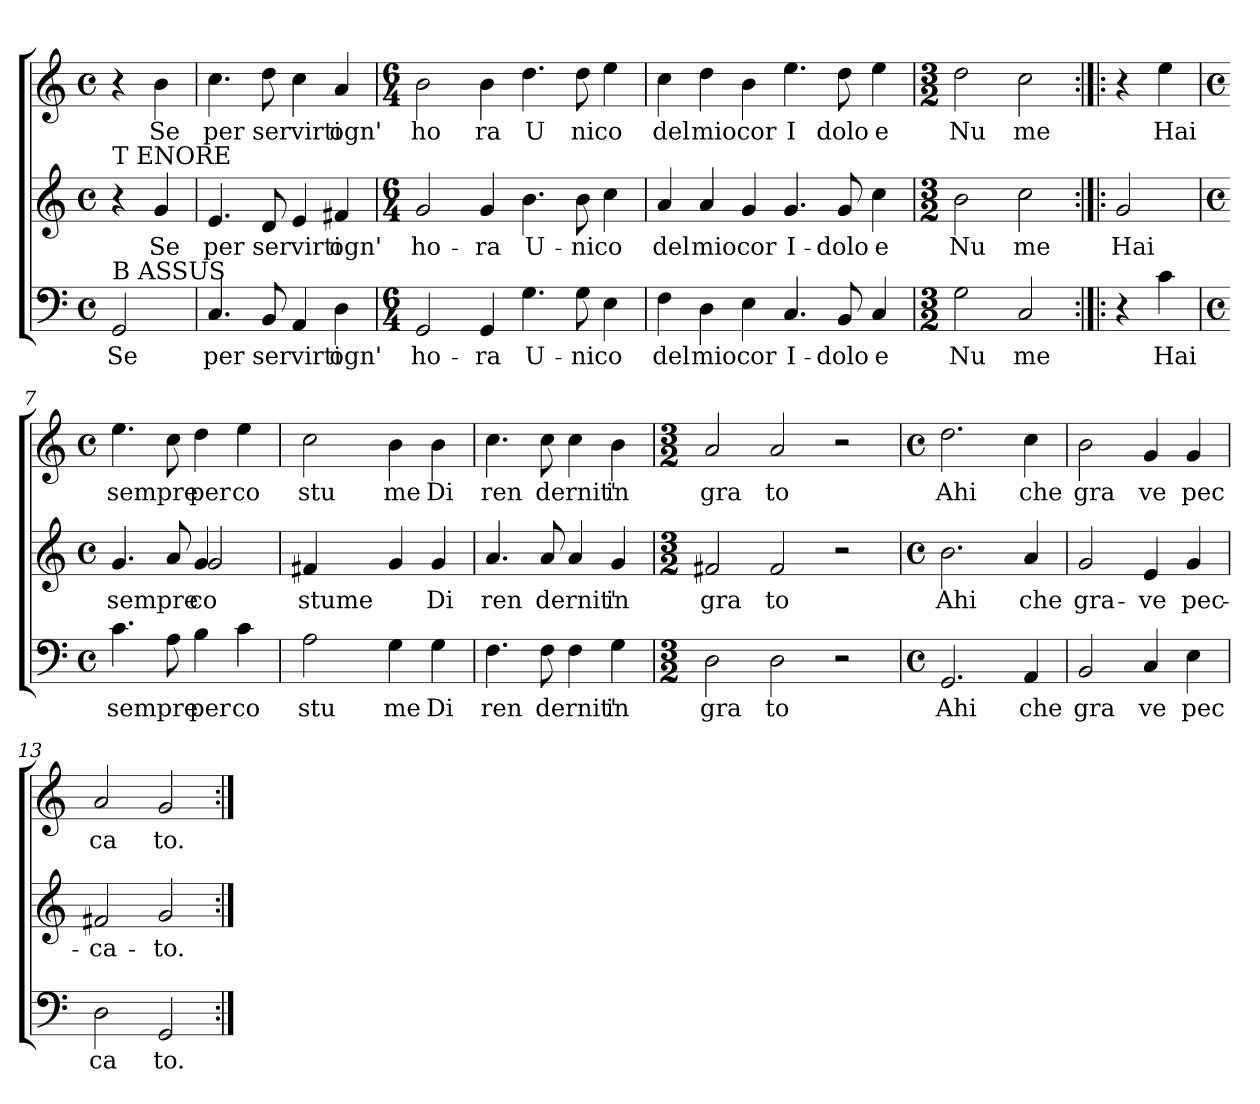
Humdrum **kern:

**kern	**text	**kern	**text	**kern	**text
*part3	*part3	*part2	*part2	*part1	*part1
*staff3	*staff3	*staff2	*staff2	*staff1	*staff1
*clefF4	*	*clefG2	*	*clefG2	*
*k[]	*	*k[]	*	*k[]	*
*C:	*	*C:	*	*C:	*
*M4/4	*	*M4/4	*	*M4/4	*
*met(c)	*	*met(c)	*	*met(c)	*
=1	=1	=1	=1	=1	=1
!	!	!LO:TX:a:t=T ENORE	!	!	!
!LO:TX:a:t=B ASSUS	!	!	!	!	!
!	!LO:LY:b	!	!	!	!
2GG/	Se	4r	.	4r	.
!	!	!	!LO:LY:b	!	!LO:LY:b
.	.	4g/	Se	4b\	Se
=2	=2	=2	=2	=2	=2
!	!LO:LY:b	!	!LO:LY:b	!	!LO:LY:b
4.C/	per	4.e/	per	4.cc\	per
!	!LO:LY:b	!	!LO:LY:b	!	!LO:LY:b
8BB/	servirti	8d/	servirti	8dd\	servirti
4AA/	.	4e/	.	4cc\	.
!	!LO:LY:b	!	!LO:LY:b	!	!LO:LY:b
4D\	ogn'	4f#X/	ogn'	4a/	ogn'
=3	=3	=3	=3	=3	=3
*M6/4	*	*M6/4	*	*M6/4	*
!	!LO:LY:b	!	!LO:LY:b	!	!LO:LY:b
2GG/	ho-	2g/	ho-	2b\	ho
!	!LO:LY:b	!	!LO:LY:b	!	!LO:LY:b
4GG/	-ra	4g/	-ra	4b\	ra
!	!LO:LY:b	!	!LO:LY:b	!	!LO:LY:b
4.G\	U-	4.b\	U-	4.dd\	U
!	!LO:LY:b	!	!LO:LY:b	!	!LO:LY:b
8G\	-nico	8b\	-nico	8dd\	nico
4E\	.	4cc\	.	4ee\	.
=4	=4	=4	=4	=4	=4
!	!LO:LY:b	!	!LO:LY:b	!	!LO:LY:b
4F\	del	4a/	del	4cc\	del
!	!LO:LY:b	!	!LO:LY:b	!	!LO:LY:b
4D\	mio	4a/	mio	4dd\	mio
!	!LO:LY:b	!	!LO:LY:b	!	!LO:LY:b
4E\	cor	4g/	cor	4b\	cor
!	!LO:LY:b	!	!LO:LY:b	!	!LO:LY:b
4.C/	I-	4.g/	I-	4.ee\	I
!	!LO:LY:b	!	!LO:LY:b	!	!LO:LY:b
8BB/	-dolo	8g/	-dolo	8dd\	dolo
!	!LO:LY:b	!	!LO:LY:b	!	!LO:LY:b
4C/	e	4cc\	e	4ee\	e
!!LO:LB:g=z
=5	=5	=5	=5	=5	=5
*M3/2	*	*M3/2	*	*M3/2	*
!	!LO:LY:b	!	!LO:LY:b	!	!LO:LY:b
2G\	Nu	2b\	Nu	2dd\	Nu
!	!LO:LY:b	!	!LO:LY:b	!	!LO:LY:b
2C/	me	2cc\	me	2cc\	me
=6:|!|:	=6:|!|:	=6:|!|:	=6:|!|:	=6:|!|:	=6:|!|:
!	!	!	!LO:LY:b	!	!
4r	.	2g/	Hai	4r	.
!	!LO:LY:b	!	!	!	!LO:LY:b
4c\	Hai	.	.	4ee\	Hai
=7	=7	=7	=7	=7	=7
*M4/4	*	*M4/4	*	*M4/4	*
*met(c)	*	*met(c)	*	*met(c)	*
!	!LO:LY:b	!	!LO:LY:b	!	!LO:LY:b
*	*	*^	*	*	*
4.c\	sempre	4.g/	2ryy	sempre	4.ee\	sempre
8A\	.	8a/	.	.	8cc\	.
!	!LO:LY:b	!	!	!LO:LY:b	!	!
!	!	!	!	!LO:LY:b	!	!LO:LY:b
4B\	per	4g/	2g/	co	4dd\	per
!	!LO:LY:b	!	!	!	!	!LO:LY:b
4c\	co	4ryy	.	.	4ee\	co
*	*	*v	*v	*	*	*
=8	=8	=8	=8	=8	=8
!	!LO:LY:b	!	!LO:LY:b	!	!LO:LY:b
2A\	stu	4f#X/	stume	2cc\	stu
.	.	4ryy	.	.	.
!	!LO:LY:b	!	!	!	!LO:LY:b
4G\	me	4g/	.	4b\	me
!	!LO:LY:b	!	!LO:LY:b	!	!LO:LY:b
4G\	Di	4g/	Di	4b\	Di
=9	=9	=9	=9	=9	=9
!	!LO:LY:b	!	!LO:LY:b	!	!LO:LY:b
4.F\	ren	4.a/	ren	4.cc\	ren
!	!LO:LY:b	!	!LO:LY:b	!	!LO:LY:b
8F\	dernit'	8a/	dernit'	8cc\	dernit'
4F\	.	4a/	.	4cc\	.
!	!LO:LY:b	!	!LO:LY:b	!	!LO:LY:b
4G\	in	4g/	in	4b\	in
=10	=10	=10	=10	=10	=10
*M3/2	*	*M3/2	*	*M3/2	*
!	!LO:LY:b	!	!LO:LY:b	!	!LO:LY:b
2D\	gra	2f#X/	gra	2a/	gra
!	!LO:LY:b	!	!LO:LY:b	!	!LO:LY:b
2D\	to	2f#/	to	2a/	to
2r	.	2r	.	2r	.
!!LO:LB:g=z
=11	=11	=11	=11	=11	=11
*M4/4	*	*M4/4	*	*M4/4	*
*met(c)	*	*met(c)	*	*met(c)	*
!	!LO:LY:b	!	!LO:LY:b	!	!LO:LY:b
2.GG/	Ahi	2.b\	Ahi	2.dd\	Ahi
!	!LO:LY:b	!	!LO:LY:b	!	!LO:LY:b
4AA/	che	4a/	che	4cc\	che
=12	=12	=12	=12	=12	=12
!	!LO:LY:b	!	!LO:LY:b	!	!LO:LY:b
2BB/	gra	2g/	gra-	2b\	gra
!	!LO:LY:b	!	!LO:LY:b	!	!LO:LY:b
4C/	ve	4e/	-ve	4g/	ve
!	!LO:LY:b	!	!LO:LY:b	!	!LO:LY:b
4E\	pec	4g/	pec-	4g/	pec
=13	=13	=13	=13	=13	=13
!	!LO:LY:b	!	!LO:LY:b	!	!LO:LY:b
2D\	ca	2f#X/	-ca-	2a/	ca
!	!LO:LY:b	!	!LO:LY:b	!	!LO:LY:b
2GG/	to.	2g/	-to.	2g/	to.
=:|!	=:|!	=:|!	=:|!	=:|!	=:|!
*-	*-	*-	*-	*-	*-
